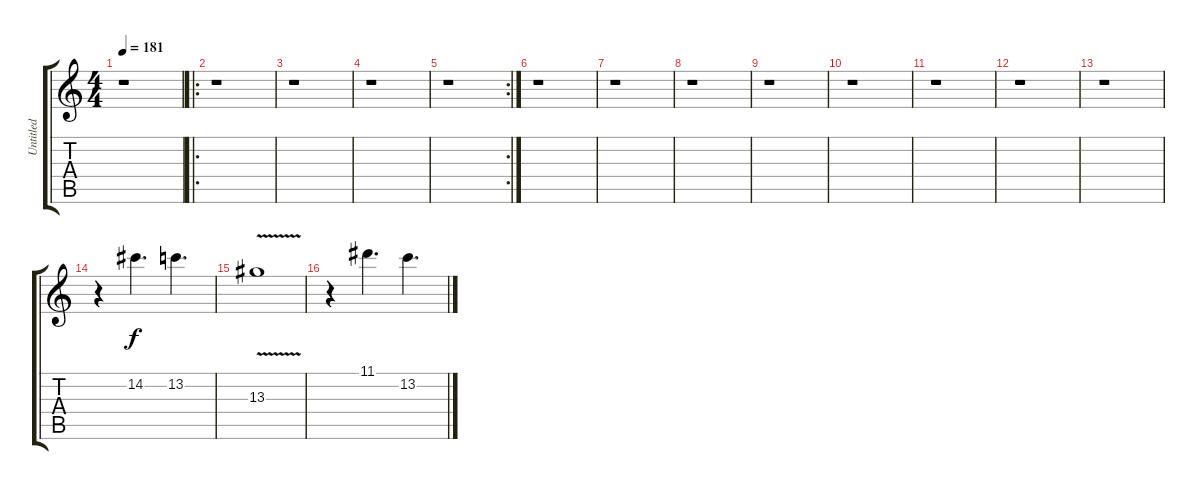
\track ("Untitled" "Untitled") {instrument overdrivenguitar}
\staff {score tabs}
\tuning (E4 B3 G3 D3 A2 E2) {hide}
\ts (4 4)
\tempo 181
\clef g2
\ks c
r.1{dy f} |
\ro
r.1 |
r.1 |
r.1 |
\rc 2
r.1 |
r.1 |
r.1 |
r.1 |
r.1 |
r.1 |
r.1 |
r.1 |
r.1 |
r.4 14.2.4{d} 13.2.4{d} |
13.3{v}.1 |
r.4 11.1.4{d} 13.2.4{d}
